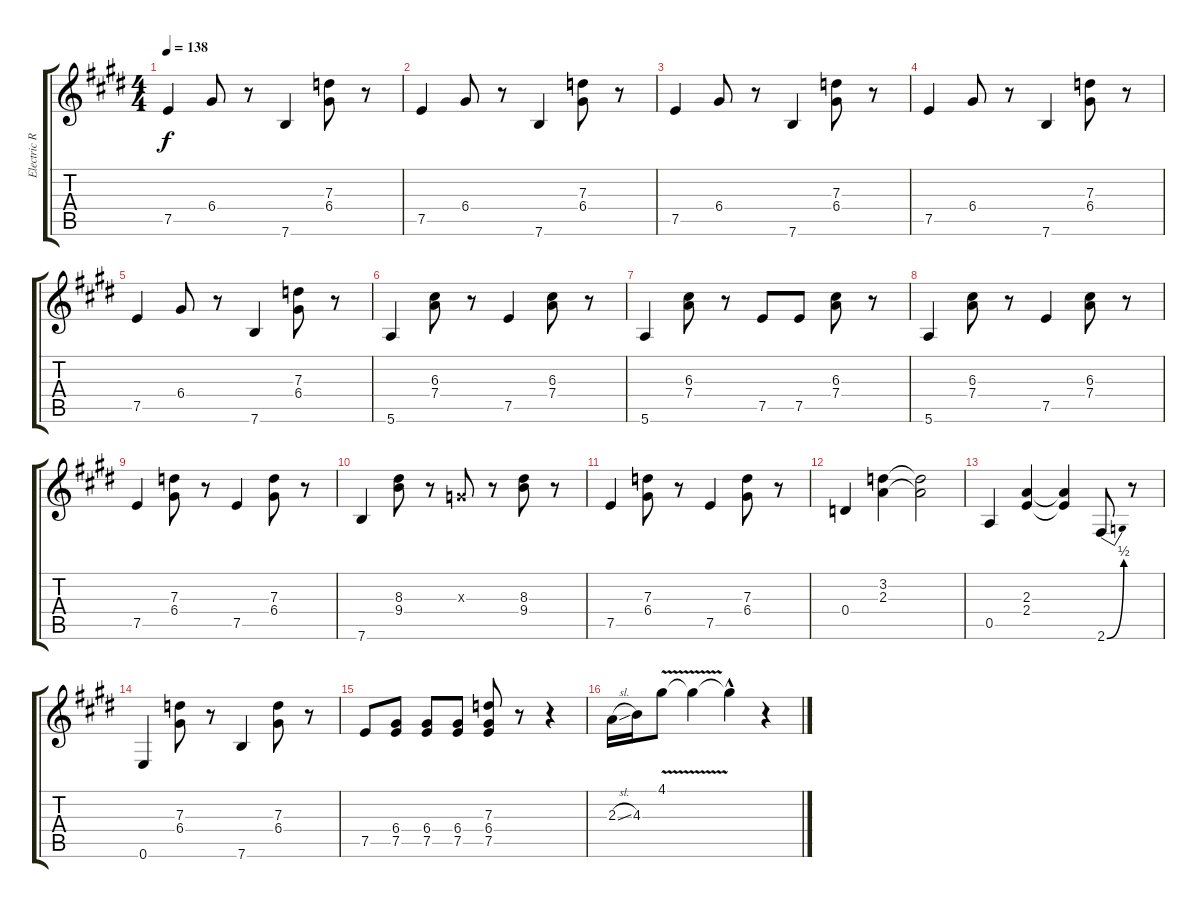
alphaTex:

\track ("Electric Rhythm guitar" "Electric R") {instrument electricguitarclean}
\staff {score tabs}
\tuning (E4 B3 G3 D3 A2 E2) {hide}
\ts (4 4)
\tempo 138
\clef g2
\ks e
7.5.4{dy f} 6.4.8 r.8 7.6.4 (7.3 6.4).8 r.8 |
7.5.4 6.4.8 r.8 7.6.4 (7.3 6.4).8 r.8 |
7.5.4 6.4.8 r.8 7.6.4 (7.3 6.4).8 r.8 |
7.5.4 6.4.8 r.8 7.6.4 (7.3 6.4).8 r.8 |
7.5.4 6.4.8 r.8 7.6.4 (7.3 6.4).8 r.8 |
5.6.4 (6.3 7.4).8 r.8 7.5.4 (6.3 7.4).8 r.8 |
5.6.4 (6.3 7.4).8 r.8 7.5.8 7.5.8 (6.3 7.4).8 r.8 |
5.6.4 (6.3 7.4).8 r.8 7.5.4 (6.3 7.4).8 r.8 |
7.5.4 (7.3 6.4).8 r.8 7.5.4 (7.3 6.4).8 r.8 |
7.6.4 (8.3 9.4).8 r.8 0.3{x}.8 r.8 (8.3 9.4).8 r.8 |
7.5.4 (7.3 6.4).8 r.8 7.5.4 (7.3 6.4).8 r.8 |
0.4.4 (3.2 2.3).4 (3.2{t} 2.3{t}).2 |
0.5.4 (2.3 2.4).4 (2.3{t} 2.4{t}).4 2.6{be (bend 0 0 60 2)}.8 r.8 |
0.6.4 (7.3 6.4).8 r.8 7.6.4 (7.3 6.4).8 r.8 |
7.5.8 (6.4 7.5).8 (6.4 7.5).8 (6.4 7.5).8 (7.3 6.4 7.5).8 r.8 r.4 |
2.3{sl}.16 4.3.16 4.1{v}.8 4.1{t}.4 4.1{hac t}.4 r.4
